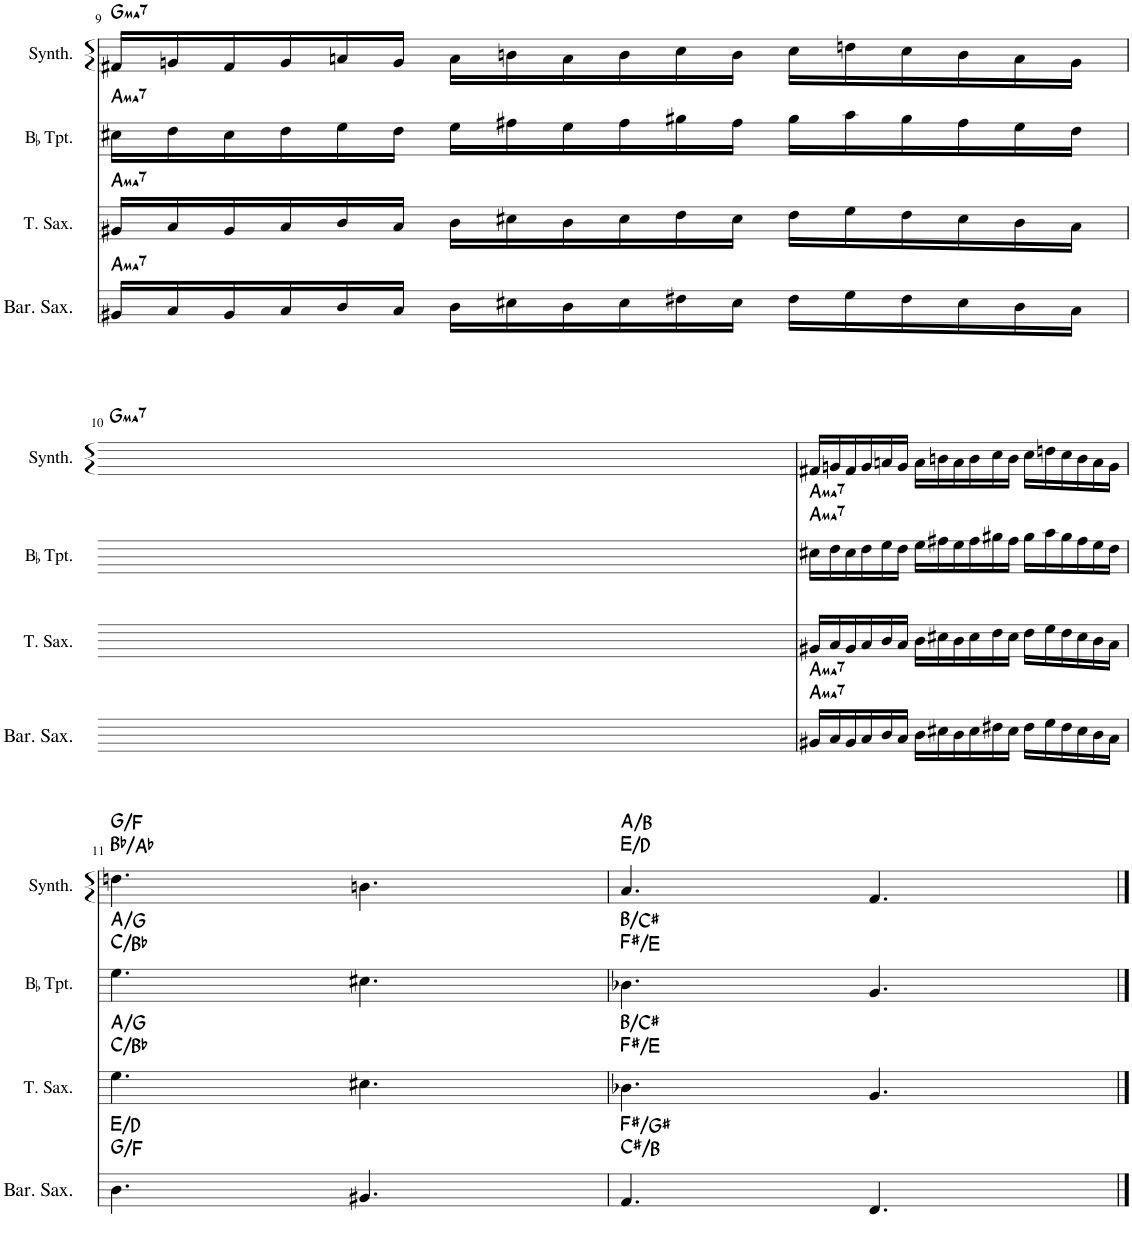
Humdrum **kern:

**kern	**harte	**kern	**harte	**kern	**harte	**kern	**harte
*part4	*part4	*part3	*part3	*part2	*part2	*part1	*part1
*staff4	*	*staff3	*	*staff2	*	*staff1	*
*I"Baritone Saxophone	*	*I"Tenor Saxophone	*	*I"BaccidentalFlat Trumpet	*	*I"Keyboard Synthesizer	*
*I'Bar. Sax.	*	*I'T. Sax.	*	*I'BaccidentalFlat Tpt.	*	*I'Synth.	*
!!LO:PB:g=z
*clefG2	*	*clefG2	*	*clefG2	*	*clefG2	*
*Trd12c21	*	*Trd8c14	*	*Trd1c2	*	*	*
*k[]	*	*k[]	*	*k[]	*	*k[b-e-a-d-g-]	*
*M9/8	*	*M9/8	*	*M9/8	*	*M9/8	*
=9	=9	=9	=9	=9	=9	=9	=9
!	!LO:H:kt=ma7	!	!LO:H:kt=ma7	!	!LO:H:kt=ma7	!	!LO:H:kt=ma7
16g#X/LL	A:maj7	16g#X/LL	A:maj7	16cc#X\LL	A:maj7	16f#X/LL	G:maj7
16a/	.	16a/	.	16dd\	.	16gn/	.
16g#/	.	16g#/	.	16cc#\	.	16f#/	.
16a/	.	16a/	.	16dd\	.	16g/	.
16b/	.	16b/	.	16ee\	.	16an/	.
16a/JJ	.	16a/JJ	.	16dd\JJ	.	16g/JJ	.
16b\LL	.	16b\LL	.	16ee\LL	.	16a\LL	.
16cc#X\	.	16cc#X\	.	16ff#X\	.	16bn\	.
16b\	.	16b\	.	16ee\	.	16a\	.
16cc#\	.	16cc#\	.	16ff#\	.	16b\	.
16dd#X\	.	16dd\	.	16gg#X\	.	16cc\	.
16cc#\JJ	.	16cc#\JJ	.	16ff#\JJ	.	16b\JJ	.
16dd#\LL	.	16dd\LL	.	16gg#\LL	.	16cc\LL	.
16ee\	.	16ee\	.	16aa\	.	16ddn\	.
16dd#\	.	16dd\	.	16gg#\	.	16cc\	.
16cc#\	.	16cc#\	.	16ff#\	.	16b\	.
16b\	.	16b\	.	16ee\	.	16a\	.
16a\JJ	.	16a\JJ	.	16dd\JJ	.	16g\JJ	.
!!LO:LB:g=z
=10	=10	=10	=10	=10	=10	=10	=10
!	!LO:H:n=1:kt=ma7	!	!	!	!	!	!
!	!LO:H:n=2:kt=ma7	!	!	!	!LO:H:n=1:kt=ma7	!	!
!	!	!	!	!	!LO:H:n=2:kt=ma7	!	!
16g#X/LL	A:maj7 A:maj7	16g#X/LL	.	16cc#X\LL	A:maj7 A:maj7	16f#X/LL	.
16a/	.	16a/	.	16dd\	.	16gn/	.
16g#/	.	16g#/	.	16cc#\	.	16f#/	.
16a/	.	16a/	.	16dd\	.	16g/	.
16b/	.	16b/	.	16ee\	.	16an/	.
16a/JJ	.	16a/JJ	.	16dd\JJ	.	16g/JJ	.
16b\LL	.	16b\LL	.	16ee\LL	.	16a\LL	.
16cc#X\	.	16cc#X\	.	16ff#X\	.	16bn\	.
16b\	.	16b\	.	16ee\	.	16a\	.
16cc#\	.	16cc#\	.	16ff#\	.	16b\	.
16dd#X\	.	16dd\	.	16gg#X\	.	16cc\	.
16cc#\JJ	.	16cc#\JJ	.	16ff#\JJ	.	16b\JJ	.
16dd#\LL	.	16dd\LL	.	16gg#\LL	.	16cc\LL	.
16ee\	.	16ee\	.	16aa\	.	16ddn\	.
16dd#\	.	16dd\	.	16gg#\	.	16cc\	.
16cc#\	.	16cc#\	.	16ff#\	.	16b\	.
16b\	.	16b\	.	16ee\	.	16a\	.
16a\JJ	.	16a\JJ	.	16dd\JJ	.	16g\JJ	.
!!LO:LB:g=z
=11	=11	=11	=11	=11	=11	=11	=11
4.b\	G:maj/b7 E:maj/b7	4.ee\	C:maj/b7 A:maj/b7	4.ee\	C:maj/b7 A:maj/b7	4.ddn\	Bb:maj/b7 G:maj/b7
4.g#X/	.	4.cc#X\	.	4.cc#X\	.	4.bn\	.
=12	=12	=12	=12	=12	=12	=12	=12
4.f/	C#:maj/b7 F#:maj/2	4.b-X\	F#:maj/b7 B:maj/2	4.b-X\	F#:maj/b7 B:maj/2	4.a-/	E:maj/b7 A:maj/2
4.d/	.	4.g/	.	4.g/	.	4.f/	.
==	==	==	==	==	==	==	==
*-	*-	*-	*-	*-	*-	*-	*-
